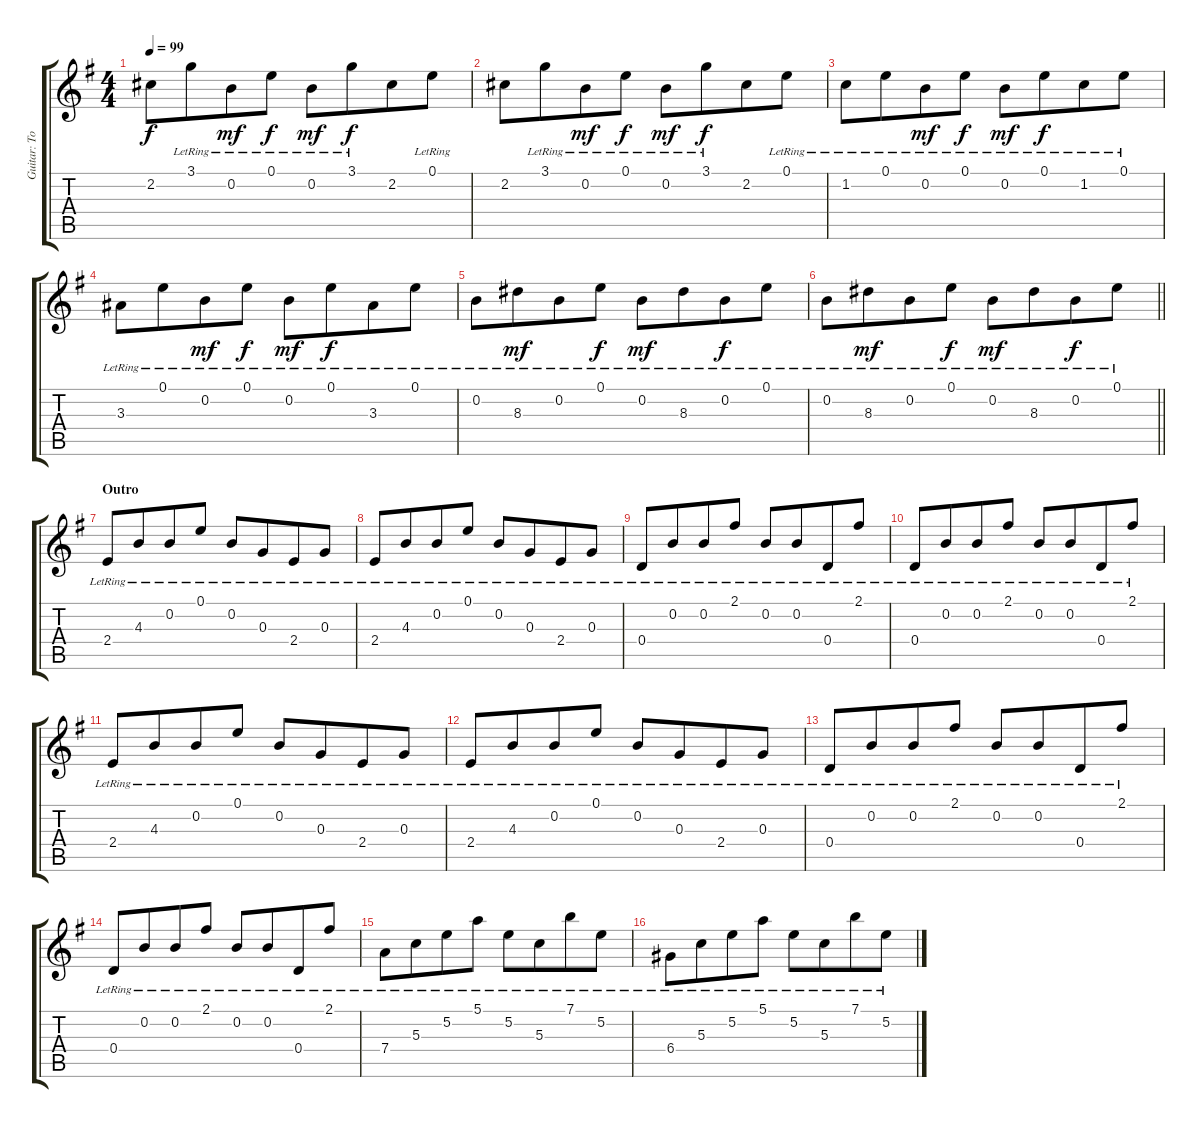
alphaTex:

\track ("Guitar: Tony" "Guitar: To") {instrument acousticguitarsteel}
\staff {score tabs}
\tuning (E4 B3 G3 D3 A2 E2) {hide}
\ts (4 4)
\tempo 99
\clef g2
\ks g
2.2.8{dy f} 3.1{lr}.8{beam merge} 0.2{lr}.8{dy mf} 0.1{lr}.8{dy f} 0.2{lr}.8{dy mf} 3.1{lr}.8{dy f beam merge} 2.2.8 0.1{lr}.8 |
2.2.8 3.1{lr}.8{beam merge} 0.2{lr}.8{dy mf} 0.1{lr}.8{dy f} 0.2{lr}.8{dy mf} 3.1{lr}.8{dy f beam merge} 2.2.8 0.1{lr}.8 |
1.2{lr}.8 0.1{lr}.8{beam merge} 0.2{lr}.8{dy mf} 0.1{lr}.8{dy f} 0.2{lr}.8{dy mf} 0.1{lr}.8{dy f beam merge} 1.2{lr}.8 0.1{lr}.8 |
3.3{lr}.8 0.1{lr}.8{beam merge} 0.2{lr}.8{dy mf} 0.1{lr}.8{dy f} 0.2{lr}.8{dy mf} 0.1{lr}.8{dy f beam merge} 3.3{lr}.8 0.1{lr}.8 |
0.2{lr}.8 8.3{lr}.8{dy mf beam merge} 0.2{lr}.8 0.1{lr}.8{dy f} 0.2{lr}.8{dy mf} 8.3{lr}.8{beam merge} 0.2{lr}.8{dy f} 0.1{lr}.8 |
\barLineRight lightlight
0.2{lr}.8 8.3{lr}.8{dy mf beam merge} 0.2{lr}.8 0.1{lr}.8{dy f} 0.2{lr}.8{dy mf} 8.3{lr}.8{beam merge} 0.2{lr}.8{dy f} 0.1{lr}.8 |
\section ("" "Outro")
2.4{lr}.8 4.3{lr}.8{beam merge} 0.2{lr}.8 0.1{lr}.8{beam split} 0.2{lr}.8 0.3{lr}.8{beam merge} 2.4{lr}.8 0.3{lr}.8 |
2.4{lr}.8 4.3{lr}.8{beam merge} 0.2{lr}.8 0.1{lr}.8{beam split} 0.2{lr}.8 0.3{lr}.8{beam merge} 2.4{lr}.8 0.3{lr}.8 |
0.4{lr}.8 0.2{lr}.8{beam merge} 0.2{lr}.8 2.1{lr}.8{beam split} 0.2{lr}.8 0.2{lr}.8{beam merge} 0.4{lr}.8 2.1{lr}.8 |
0.4{lr}.8 0.2{lr}.8{beam merge} 0.2{lr}.8 2.1{lr}.8{beam split} 0.2{lr}.8 0.2{lr}.8{beam merge} 0.4{lr}.8 2.1{lr}.8 |
2.4{lr}.8 4.3{lr}.8{beam merge} 0.2{lr}.8 0.1{lr}.8{beam split} 0.2{lr}.8 0.3{lr}.8{beam merge} 2.4{lr}.8 0.3{lr}.8 |
2.4{lr}.8 4.3{lr}.8{beam merge} 0.2{lr}.8 0.1{lr}.8{beam split} 0.2{lr}.8 0.3{lr}.8{beam merge} 2.4{lr}.8 0.3{lr}.8 |
0.4{lr}.8 0.2{lr}.8{beam merge} 0.2{lr}.8 2.1{lr}.8{beam split} 0.2{lr}.8 0.2{lr}.8{beam merge} 0.4{lr}.8 2.1{lr}.8 |
0.4{lr}.8 0.2{lr}.8{beam merge} 0.2{lr}.8 2.1{lr}.8{beam split} 0.2{lr}.8 0.2{lr}.8{beam merge} 0.4{lr}.8 2.1{lr}.8 |
7.4{lr}.8 5.3{lr}.8{beam merge} 5.2{lr}.8 5.1{lr}.8{beam split} 5.2{lr}.8 5.3{lr}.8{beam merge} 7.1{lr}.8 5.2{lr}.8 |
6.4{lr}.8 5.3{lr}.8{beam merge} 5.2{lr}.8 5.1{lr}.8{beam split} 5.2{lr}.8 5.3{lr}.8{beam merge} 7.1{lr}.8 5.2{lr}.8
